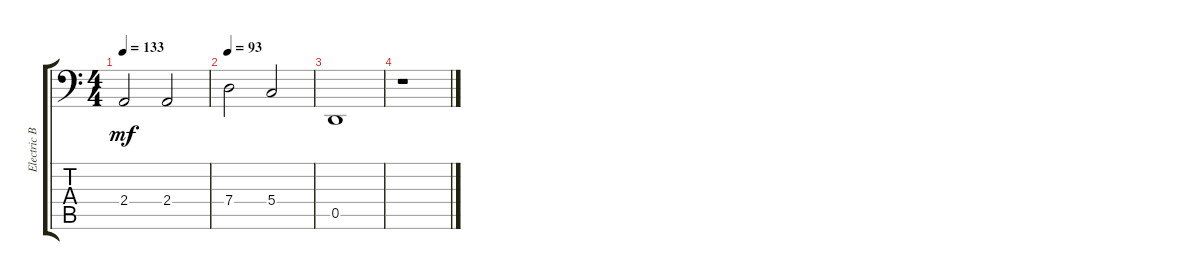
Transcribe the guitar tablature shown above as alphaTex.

\track ("Electric Bass" "Electric B") {instrument electricbassfinger}
\staff {score tabs}
\tuning (Bb2 F2 C2 G1 D1 G0) {hide}
\ts (4 4)
\tempo 133
\clef f4
\ks c
2.4.2{dy mf} 2.4.2 |
\tempo 93
7.4.2 5.4.2 |
0.5.1 |
r.1
